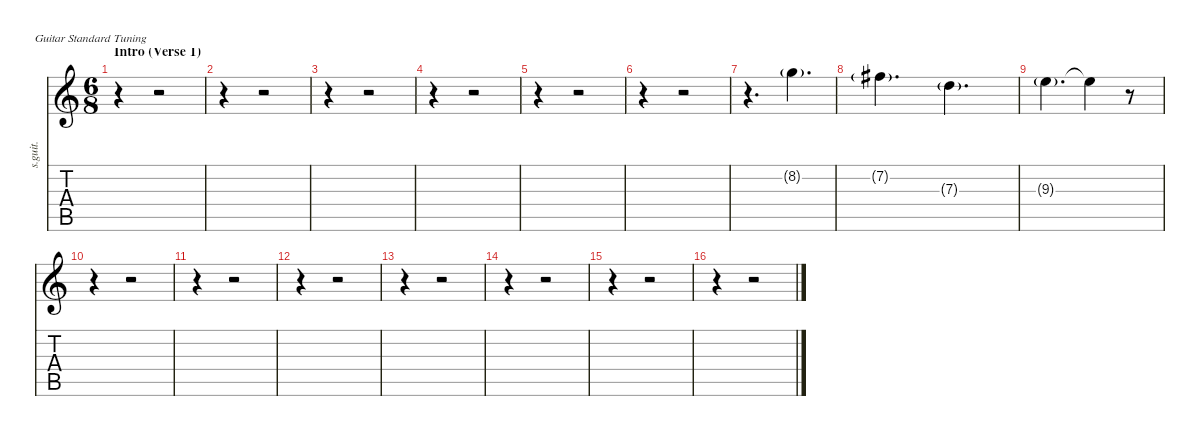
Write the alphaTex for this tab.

\defaultSystemsLayout 4
\hideDynamics
\bracketExtendMode nobrackets
\track ("Backing Vocals" "s.guit.") {instrument oboe}
\staff {score tabs}
\tuning (E4 B3 G3 D3 A2 E2)
\displaytranspose 12
\ts (6 8)
\beaming (8 2 2 2 2)
\section ("" "Intro (Verse 1)")
\tempo (94 hide)
\clef g2
\ks c
r.4{dy mp instrument oboe} r.2 |
r.4 r.2 |
r.4 r.2 |
r.4 r.2 |
r.4 r.2 |
r.4 r.2 |
r.4{d} 8.2{g}.4{d lyrics (0 "") lyrics (1 "") lyrics (2 "") lyrics (3 "") lyrics (4 "")} |
7.2{g acc #}.4{d lyrics (0 "") lyrics (1 "") lyrics (2 "") lyrics (3 "") lyrics (4 "")} 7.3{g}.4{d lyrics (0 "") lyrics (1 "") lyrics (2 "") lyrics (3 "") lyrics (4 "")} |
9.3{g}.4{d lyrics (0 "") lyrics (1 "") lyrics (2 "") lyrics (3 "") lyrics (4 "")} 9.3{t}.4{lyrics (0 "") lyrics (1 "") lyrics (2 "") lyrics (3 "") lyrics (4 "") dy f} r.8 |
r.4 r.2 |
r.4 r.2 |
r.4 r.2 |
r.4 r.2 |
r.4 r.2 |
r.4 r.2 |
r.4 r.2
